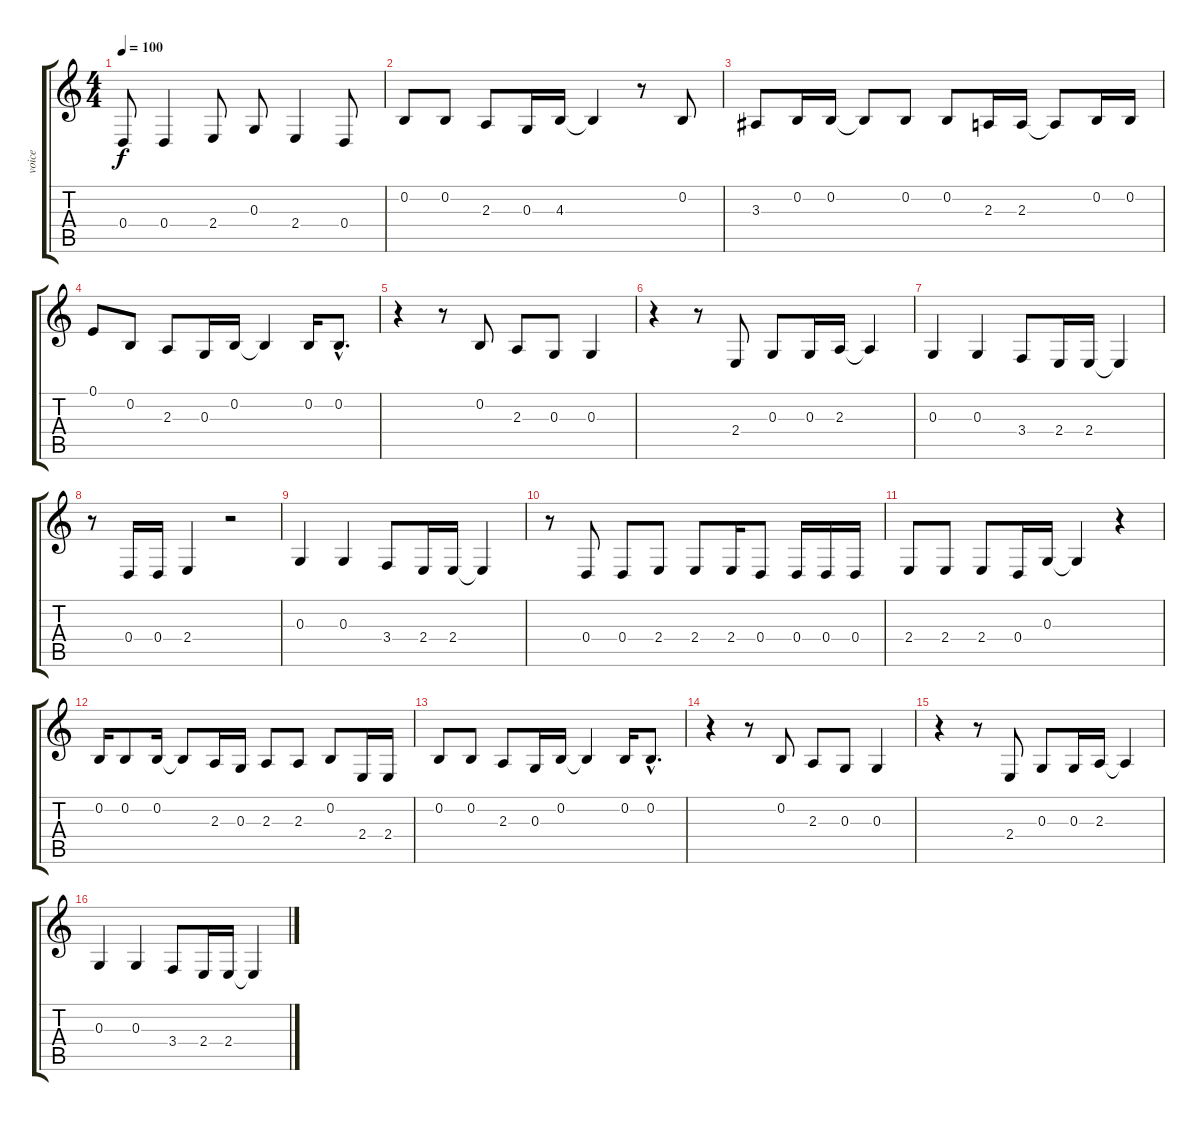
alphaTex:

\track ("voice" "voice") {instrument lead6voice}
\staff {score tabs}
\tuning (E4 B3 G3 D3 A2 E2) {hide}
\ts (4 4)
\tempo 100
\clef g2
\ks c
0.4.8{dy f} 0.4.4 2.4.8 0.3.8 2.4.4 0.4.8 |
0.2.8 0.2.8 2.3.8 0.3.16 4.3.16 4.3{t}.4 r.8 0.2.8 |
3.3.8 0.2.16 0.2.16 0.2{t}.8 0.2.8 0.2.8 2.3.16 2.3.16 2.3{t}.8 0.2.16 0.2.16 |
0.1.8 0.2.8 2.3.8 0.3.16 0.2.16 0.2{t}.4 0.2.16 0.2{hac}.8{d} |
r.4 r.8 0.2.8 2.3.8 0.3.8 0.3.4 |
r.4 r.8 2.4.8 0.3.8 0.3.16 2.3.16 2.3{t}.4 |
0.3.4 0.3.4 3.4.8 2.4.16 2.4.16 2.4{t}.4 |
r.8 0.4.16 0.4.16 2.4.4 r.2 |
0.3.4 0.3.4 3.4.8 2.4.16 2.4.16 2.4{t}.4 |
r.8 0.4.8 0.4.8 2.4.8 2.4.8 2.4.16 0.4.8 0.4.16 0.4.16 0.4.16 |
2.4.8 2.4.8 2.4.8 0.4.16 0.3.16 0.3{t}.4 r.4 |
0.2.16 0.2.8 0.2.16 0.2{t}.8 2.3.16 0.3.16 2.3.8 2.3.8 0.2.8 2.4.16 2.4.16 |
0.2.8 0.2.8 2.3.8 0.3.16 0.2.16 0.2{t}.4 0.2.16 0.2{hac}.8{d} |
r.4 r.8 0.2.8 2.3.8 0.3.8 0.3.4 |
r.4 r.8 2.4.8 0.3.8 0.3.16 2.3.16 2.3{t}.4 |
0.3.4 0.3.4 3.4.8 2.4.16 2.4.16 2.4{t}.4
